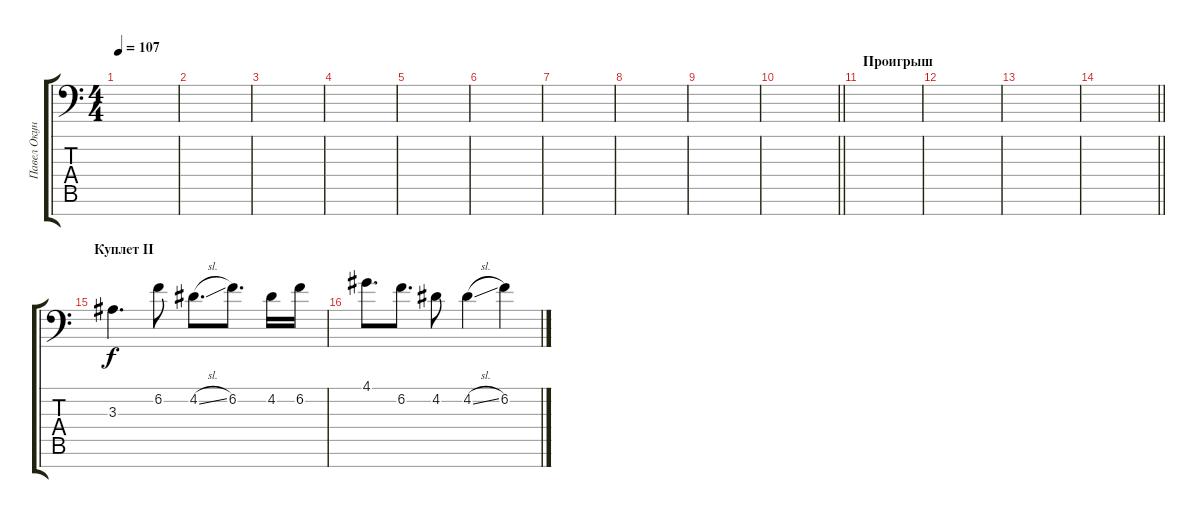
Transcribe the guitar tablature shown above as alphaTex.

\track ("Павел Окунев" "Павел Окун") {instrument lead2sawtooth}
\staff {score tabs}
\tuning (E4 B3 G3 D3 A2 E2 C-1) {hide}
\ts (4 4)
\tempo 107
\clef f4
\ks c
|
|
|
|
|
|
|
|
|
\barLineRight lightlight
|
\section ("" "Проигрыш")
|
|
|
\barLineRight lightlight
|
\section ("" "Куплет II")
3.3.4{d} 6.2.8 4.2{sl}.8{d} 6.2.8{d} 4.2.16 6.2.16 |
4.1.8{d} 6.2.8{d} 4.2.8 4.2{sl}.4 6.2.4
